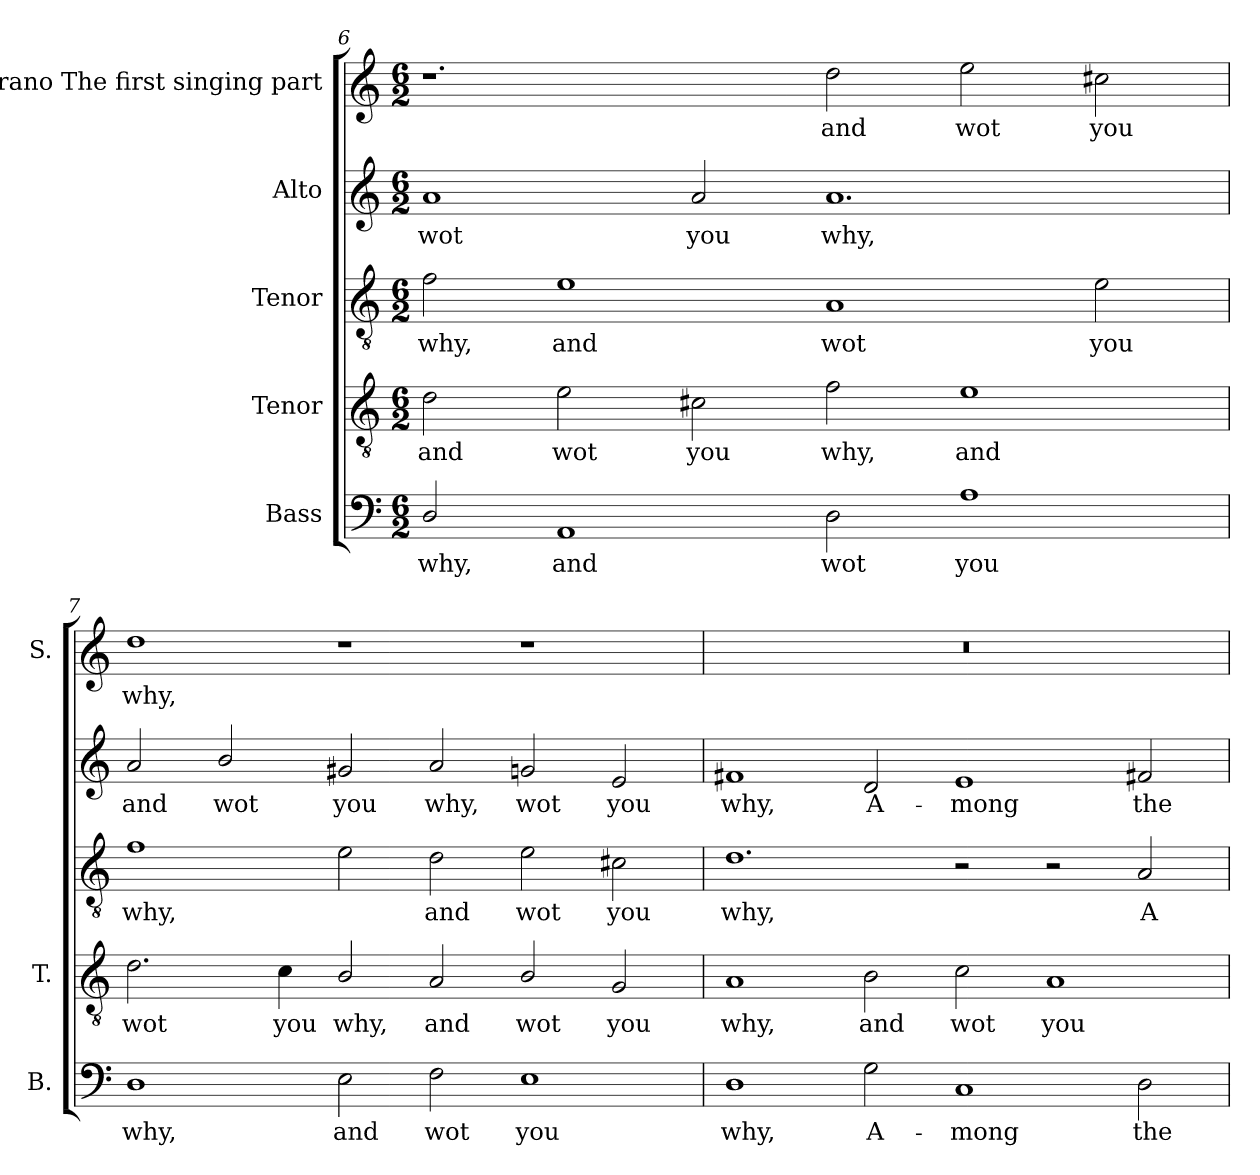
**kern	**text	**kern	**text	**kern	**text	**kern	**text	**kern	**text
*part5	*part5	*part4	*part4	*part3	*part3	*part2	*part2	*part1	*part1
*staff5	*staff5	*staff4	*staff4	*staff3	*staff3	*staff2	*staff2	*staff1	*staff1
*I"Bass	*	*I"Tenor	*	*I"Tenor	*	*I"Alto	*	*I"Soprano The first singing part	*
*I'B.	*	*I'T.	*	*	*	*	*	*I'S.	*
*clefF4	*	*clefGv2	*	*clefGv2	*	*clefG2	*	*clefG2	*
*	*	*ITrd7c12	*	*ITrd7c12	*	*ITrd7c12	*	*	*
*k[]	*	*k[]	*	*k[]	*	*k[]	*	*k[]	*
*C:	*	*C:	*	*C:	*	*C:	*	*C:	*
*M6/2	*	*M6/2	*	*M6/2	*	*M6/2	*	*M6/2	*
=6	=6	=6	=6	=6	=6	=6	=6	=6	=6
!	!LO:LY:b:color=#000000	!	!	!	!	!	!	!	!
!	!	!	!LO:LY:b:color=#000000	!	!	!	!	!	!
!	!	!	!	!	!LO:LY:b:color=#000000	!	!	!	!
!	!	!	!	!	!	!	!LO:LY:b:color=#000000	!	!
2Di/	why,	2Di\	and	2Fi\	why,	1Ai	wot	1.r	.
!	!LO:LY:b:color=#000000	!	!	!	!	!	!	!	!
!	!	!	!LO:LY:b:color=#000000	!	!	!	!	!	!
!	!	!	!	!	!LO:LY:b:color=#000000	!	!	!	!
1AAi	and	2Ei\	wot	1Ei	and	.	.	.	.
!	!	!	!LO:LY:b:color=#000000	!	!	!	!	!	!
!	!	!	!	!	!	!	!LO:LY:b:color=#000000	!	!
.	.	2C#Xi\	you	.	.	2Ai/	you	.	.
!	!LO:LY:b:color=#000000	!	!	!	!	!	!	!	!
!	!	!	!LO:LY:b:color=#000000	!	!	!	!	!	!
!	!	!	!	!	!LO:LY:b:color=#000000	!	!	!	!
!	!	!	!	!	!	!	!LO:LY:b:color=#000000	!	!
!	!	!	!	!	!	!	!	!	!LO:LY:b:color=#000000
2Di\	wot	2Fi\	why,	1AAi	wot	1.Ai	why,	2ddi\	and
!	!LO:LY:b:color=#000000	!	!	!	!	!	!	!	!
!	!	!	!LO:LY:b:color=#000000	!	!	!	!	!	!
!	!	!	!	!	!	!	!	!	!LO:LY:b:color=#000000
1Ai	you	1Ei	and	.	.	.	.	2eei\	wot
!	!	!	!	!	!LO:LY:b:color=#000000	!	!	!	!
!	!	!	!	!	!	!	!	!	!LO:LY:b:color=#000000
.	.	.	.	2Ei\	you	.	.	2cc#Xi\	you
=7	=7	=7	=7	=7	=7	=7	=7	=7	=7
!	!LO:LY:b:color=#000000	!	!	!	!	!	!	!	!
!	!	!	!LO:LY:b:color=#000000	!	!	!	!	!	!
!	!	!	!	!	!LO:LY:b:color=#000000	!	!	!	!
!	!	!	!	!	!	!	!LO:LY:b:color=#000000	!	!
!	!	!	!	!	!	!	!	!	!LO:LY:b:color=#000000
1Di	why,	2.Di\	wot	1Fi	why,	2Ai/	and	1ddi	why,
!	!	!	!	!	!	!	!LO:LY:b:color=#000000	!	!
.	.	.	.	.	.	2Bi/	wot	.	.
!	!	!	!LO:LY:b:color=#000000	!	!	!	!	!	!
.	.	4Ci\	you	.	.	.	.	.	.
!	!LO:LY:b:color=#000000	!	!	!	!	!	!	!	!
!	!	!	!LO:LY:b:color=#000000	!	!	!	!	!	!
!	!	!	!	!	!	!	!LO:LY:b:color=#000000	!	!
2Ei\	and	2BBi/	why,	2Ei\	.	2G#Xi/	you	1r	.
!	!LO:LY:b:color=#000000	!	!	!	!	!	!	!	!
!	!	!	!LO:LY:b:color=#000000	!	!	!	!	!	!
!	!	!	!	!	!LO:LY:b:color=#000000	!	!	!	!
!	!	!	!	!	!	!	!LO:LY:b:color=#000000	!	!
2Fi\	wot	2AAi/	and	2Di\	and	2Ai/	why,	.	.
!	!LO:LY:b:color=#000000	!	!	!	!	!	!	!	!
!	!	!	!LO:LY:b:color=#000000	!	!	!	!	!	!
!	!	!	!	!	!LO:LY:b:color=#000000	!	!	!	!
!	!	!	!	!	!	!	!LO:LY:b:color=#000000	!	!
1Ei	you	2BBi/	wot	2Ei\	wot	2Gni/	wot	1r	.
!	!	!	!LO:LY:b:color=#000000	!	!	!	!	!	!
!	!	!	!	!	!LO:LY:b:color=#000000	!	!	!	!
!	!	!	!	!	!	!	!LO:LY:b:color=#000000	!	!
.	.	2GGi/	you	2C#Xi\	you	2Ei/	you	.	.
!!LO:LB:g=z
=8	=8	=8	=8	=8	=8	=8	=8	=8	=8
!	!LO:LY:b:color=#000000	!	!	!	!	!	!	!	!
!	!	!	!LO:LY:b:color=#000000	!	!	!	!	!	!
!	!	!	!	!	!LO:LY:b:color=#000000	!	!	!	!
!	!	!	!	!	!	!	!LO:LY:b:color=#000000	!LO:N:vis=1	!
1Di	why,	1AAi	why,	1.Di	why,	1F#Xi	why,	0.r	.
!	!LO:LY:b:color=#000000	!	!	!	!	!	!	!	!
!	!	!	!LO:LY:b:color=#000000	!	!	!	!	!	!
!	!	!	!	!	!	!	!LO:LY:b:color=#000000	!	!
2Gi\	A-	2BBi\	and	.	.	2Di/	A-	.	.
!	!LO:LY:b:color=#000000	!	!	!	!	!	!	!	!
!	!	!	!LO:LY:b:color=#000000	!	!	!	!	!	!
!	!	!	!	!	!	!	!LO:LY:b:color=#000000	!	!
1Ci	-mong	2Ci\	wot	2r	.	1Ei	-mong	.	.
!	!	!	!LO:LY:b:color=#000000	!	!	!	!	!	!
.	.	1AAi	you	2r	.	.	.	.	.
!	!LO:LY:b:color=#000000	!	!	!	!	!	!	!	!
!	!	!	!	!	!LO:LY:b:color=#000000	!	!	!	!
!	!	!	!	!	!	!	!LO:LY:b:color=#000000	!	!
2Di\	the	.	.	2AAi/	A-	2F#Xi/	the	.	.
=	=	=	=	=	=	=	=	=	=
*-	*-	*-	*-	*-	*-	*-	*-	*-	*-
